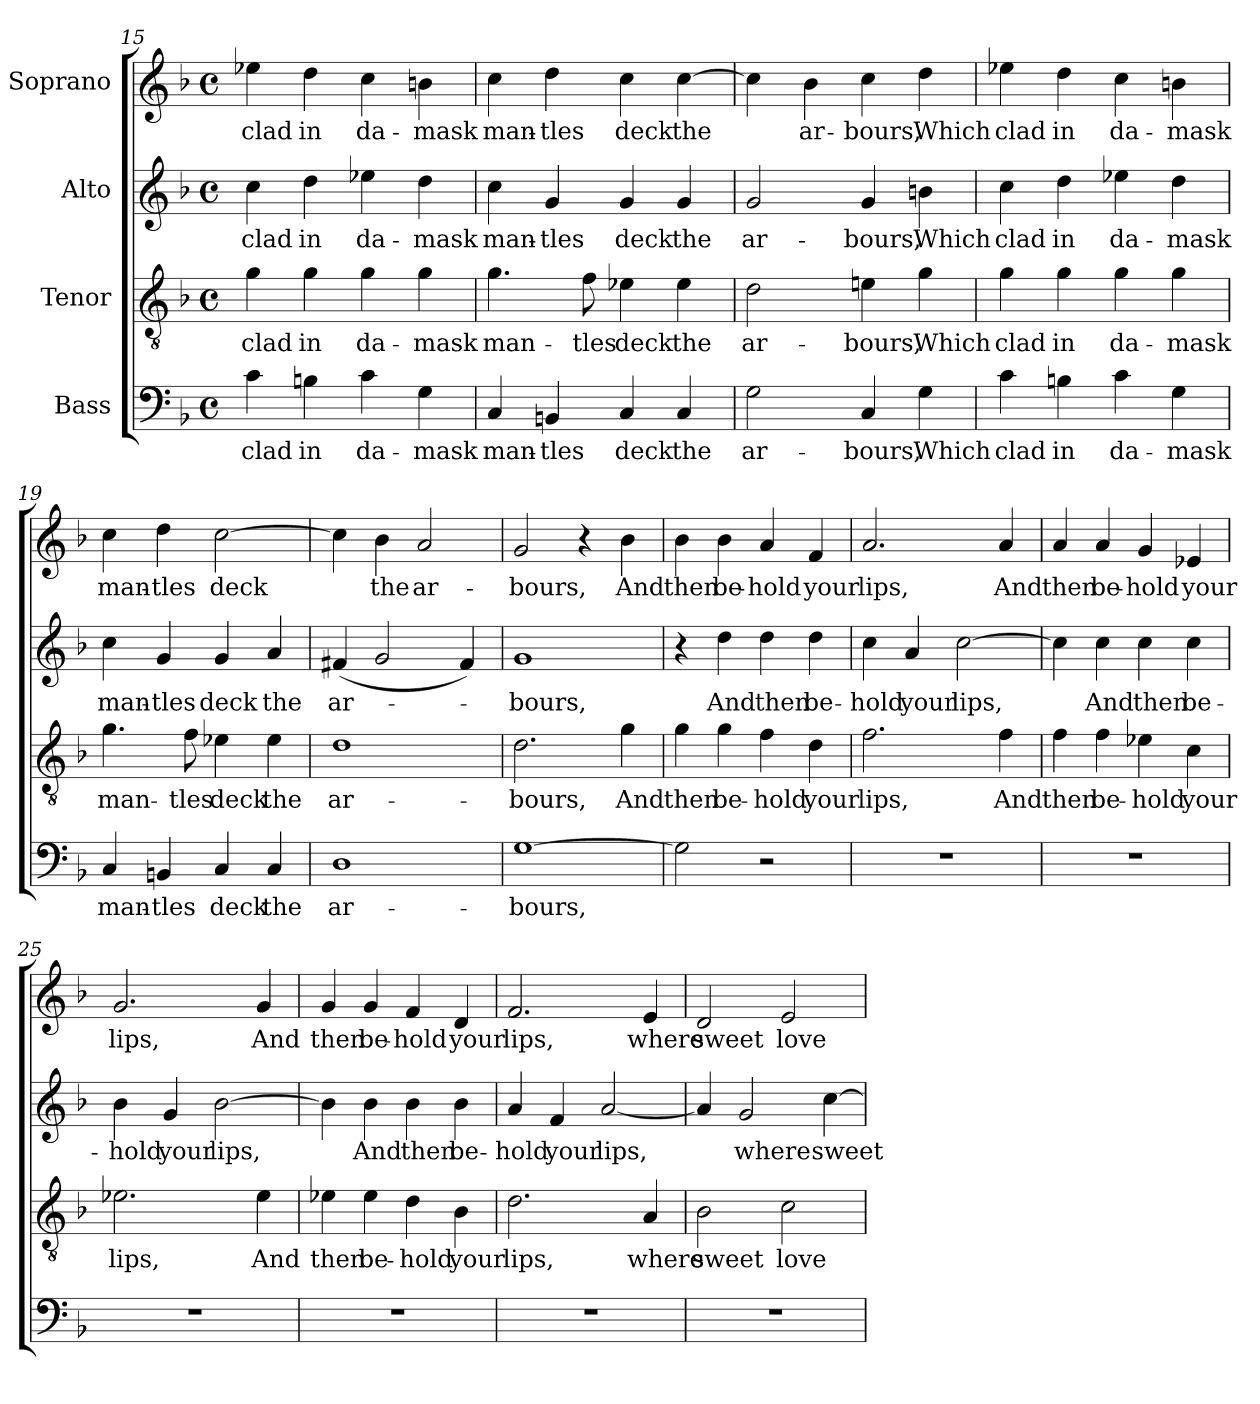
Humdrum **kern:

**kern	**text	**kern	**text	**kern	**text	**kern	**text
*part4	*part4	*part3	*part3	*part2	*part2	*part1	*part1
*staff4	*staff4	*staff3	*staff3	*staff2	*staff2	*staff1	*staff1
*I"Bass	*	*I"Tenor	*	*I"Alto	*	*I"Soprano	*
*clefF4	*	*clefGv2	*	*clefG2	*	*clefG2	*
*k[b-]	*	*k[b-]	*	*k[b-]	*	*k[b-]	*
*F:	*	*F:	*	*F:	*	*F:	*
*M4/4	*	*M4/4	*	*M4/4	*	*M4/4	*
*met(c)	*	*met(c)	*	*met(c)	*	*met(c)	*
=15	=15	=15	=15	=15	=15	=15	=15
4c\	clad	4g\	clad	4cc\	clad	4ee-X\	clad
4Bn\	in	4g\	in	4dd\	in	4dd\	in
4c\	da-	4g\	da-	4ee-X\	da-	4cc\	da-
4G\	-mask	4g\	-mask	4dd\	-mask	4bn\	-mask
!!LO:LB:g=z
=16	=16	=16	=16	=16	=16	=16	=16
4C/	man-	4.g\	man-	4cc\	man-	4cc\	man-
4BBn/	-tles	.	.	4g/	-tles	4dd\	-tles
.	.	8f\	-tles	.	.	.	.
4C/	deck	4e-X\	deck	4g/	deck	4cc\	deck
4C/	the	4e-\	the	4g/	the	[4cc\	the
=17	=17	=17	=17	=17	=17	=17	=17
2G\	ar-	2d\	ar-	2g/	ar-	4cc\]	.
.	.	.	.	.	.	4b-\	ar-
4C/	-bours,	4en\	-bours,	4g/	-bours,	4cc\	-bours,
4G\	Which	4g\	Which	4bn\	Which	4dd\	Which
=18	=18	=18	=18	=18	=18	=18	=18
4c\	clad	4g\	clad	4cc\	clad	4ee-X\	clad
4Bn\	in	4g\	in	4dd\	in	4dd\	in
4c\	da-	4g\	da-	4ee-X\	da-	4cc\	da-
4G\	-mask	4g\	-mask	4dd\	-mask	4bn\	-mask
=19	=19	=19	=19	=19	=19	=19	=19
4C/	man-	4.g\	man-	4cc\	man-	4cc\	man-
4BBn/	-tles	.	.	4g/	-tles	4dd\	-tles
.	.	8f\	-tles	.	.	.	.
4C/	deck	4e-X\	deck	4g/	deck	[2cc\	deck
4C/	the	4e-\	the	4a/	the	.	.
=20	=20	=20	=20	=20	=20	=20	=20
1D	ar-	1d	ar-	(4f#X/	ar-	4cc\]	.
.	.	.	.	2g/	.	4b-\	the
.	.	.	.	.	.	2a/	ar-
.	.	.	.	4f#/)	.	.	.
!!LO:LB:g=z
=21	=21	=21	=21	=21	=21	=21	=21
[1G	-bours,	2.d\	-bours,	1g	-bours,	2g/	-bours,
.	.	.	.	.	.	4r	.
.	.	4g\	And	.	.	4b-\	And
=22	=22	=22	=22	=22	=22	=22	=22
2G\]	.	4g\	then	4r	.	4b-\	then
.	.	4g\	be-	4dd\	And	4b-\	be-
2r	.	4f\	-hold	4dd\	then	4a/	-hold
.	.	4d\	your	4dd\	be-	4f/	your
=23	=23	=23	=23	=23	=23	=23	=23
1r	.	2.f\	lips,	4cc\	-hold	2.a/	lips,
.	.	.	.	4a/	your	.	.
.	.	.	.	[2cc\	lips,	.	.
.	.	4f\	And	.	.	4a/	And
=24	=24	=24	=24	=24	=24	=24	=24
1r	.	4f\	then	4cc\]	.	4a/	then
.	.	4f\	be-	4cc\	And	4a/	be-
.	.	4e-X\	-hold	4cc\	then	4g/	-hold
.	.	4c\	your	4cc\	be-	4e-X/	your
=25	=25	=25	=25	=25	=25	=25	=25
1r	.	2.e-X\	lips,	4b-\	-hold	2.g/	lips,
.	.	.	.	4g/	your	.	.
.	.	.	.	[2b-\	lips,	.	.
.	.	4e-\	And	.	.	4g/	And
!!LO:PB:g=z
=26	=26	=26	=26	=26	=26	=26	=26
1r	.	4e-X\	then	4b-\]	.	4g/	then
.	.	4e-\	be-	4b-\	And	4g/	be-
.	.	4d\	-hold	4b-\	then	4f/	-hold
.	.	4B-\	your	4b-\	be-	4d/	your
=27	=27	=27	=27	=27	=27	=27	=27
1r	.	2.d\	lips,	4a/	-hold	2.f/	lips,
.	.	.	.	4f/	your	.	.
.	.	.	.	[2a/	lips,	.	.
.	.	4A/	where	.	.	4e/	where
=28	=28	=28	=28	=28	=28	=28	=28
1r	.	2B-\	sweet	4a/]	.	2d/	sweet
.	.	.	.	2g/	where	.	.
.	.	2c\	love	.	.	2e/	love
.	.	.	.	[4cc\	sweet	.	.
=	=	=	=	=	=	=	=
*-	*-	*-	*-	*-	*-	*-	*-
